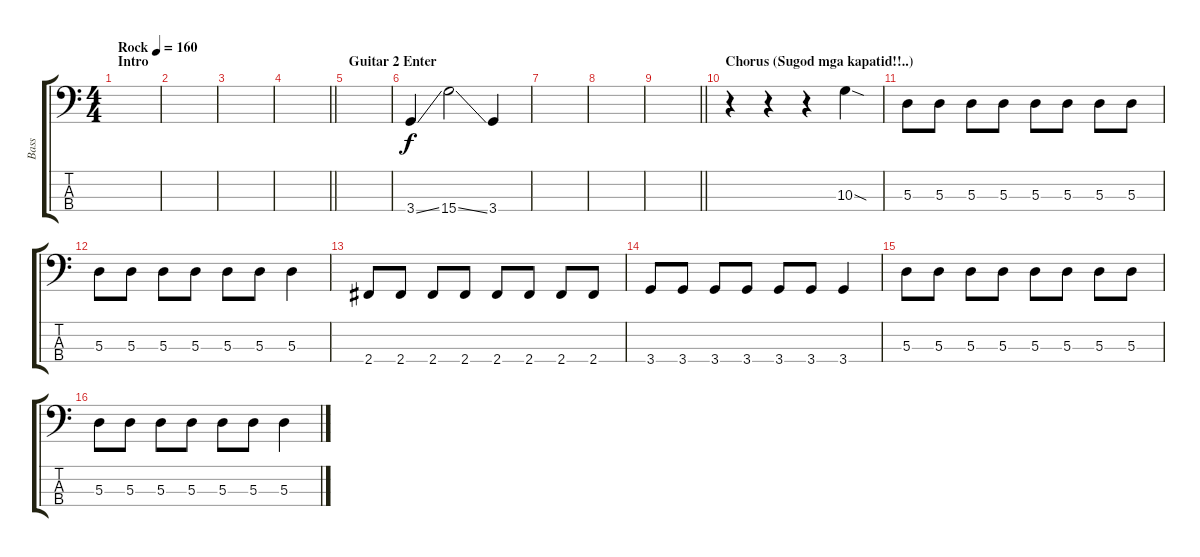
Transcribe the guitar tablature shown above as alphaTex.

\track ("Bass" "Bass") {instrument electricbassfinger}
\staff {score tabs}
\tuning (G2 D2 A1 E1) {hide}
\ts (4 4)
\section ("" "Intro")
\tempo (160 "Rock")
\clef f4
\ks c
|
|
|
\barLineRight lightlight
|
\section ("" "Guitar 2 Enter")
|
3.4{ss}.4 15.4{ss}.2 3.4.4 |
|
|
\barLineRight lightlight
|
\section ("" "Chorus (Sugod mga kapatid!!..)")
r.4 r.4 r.4 10.3{sod}.4 |
5.3.8 5.3.8 5.3.8 5.3.8 5.3.8 5.3.8 5.3.8 5.3.8 |
5.3.8 5.3.8 5.3.8 5.3.8 5.3.8 5.3.8 5.3.4 |
2.4.8 2.4.8 2.4.8 2.4.8 2.4.8 2.4.8 2.4.8 2.4.8 |
3.4.8 3.4.8 3.4.8 3.4.8 3.4.8 3.4.8 3.4.4 |
5.3.8 5.3.8 5.3.8 5.3.8 5.3.8 5.3.8 5.3.8 5.3.8 |
5.3.8 5.3.8 5.3.8 5.3.8 5.3.8 5.3.8 5.3.4
